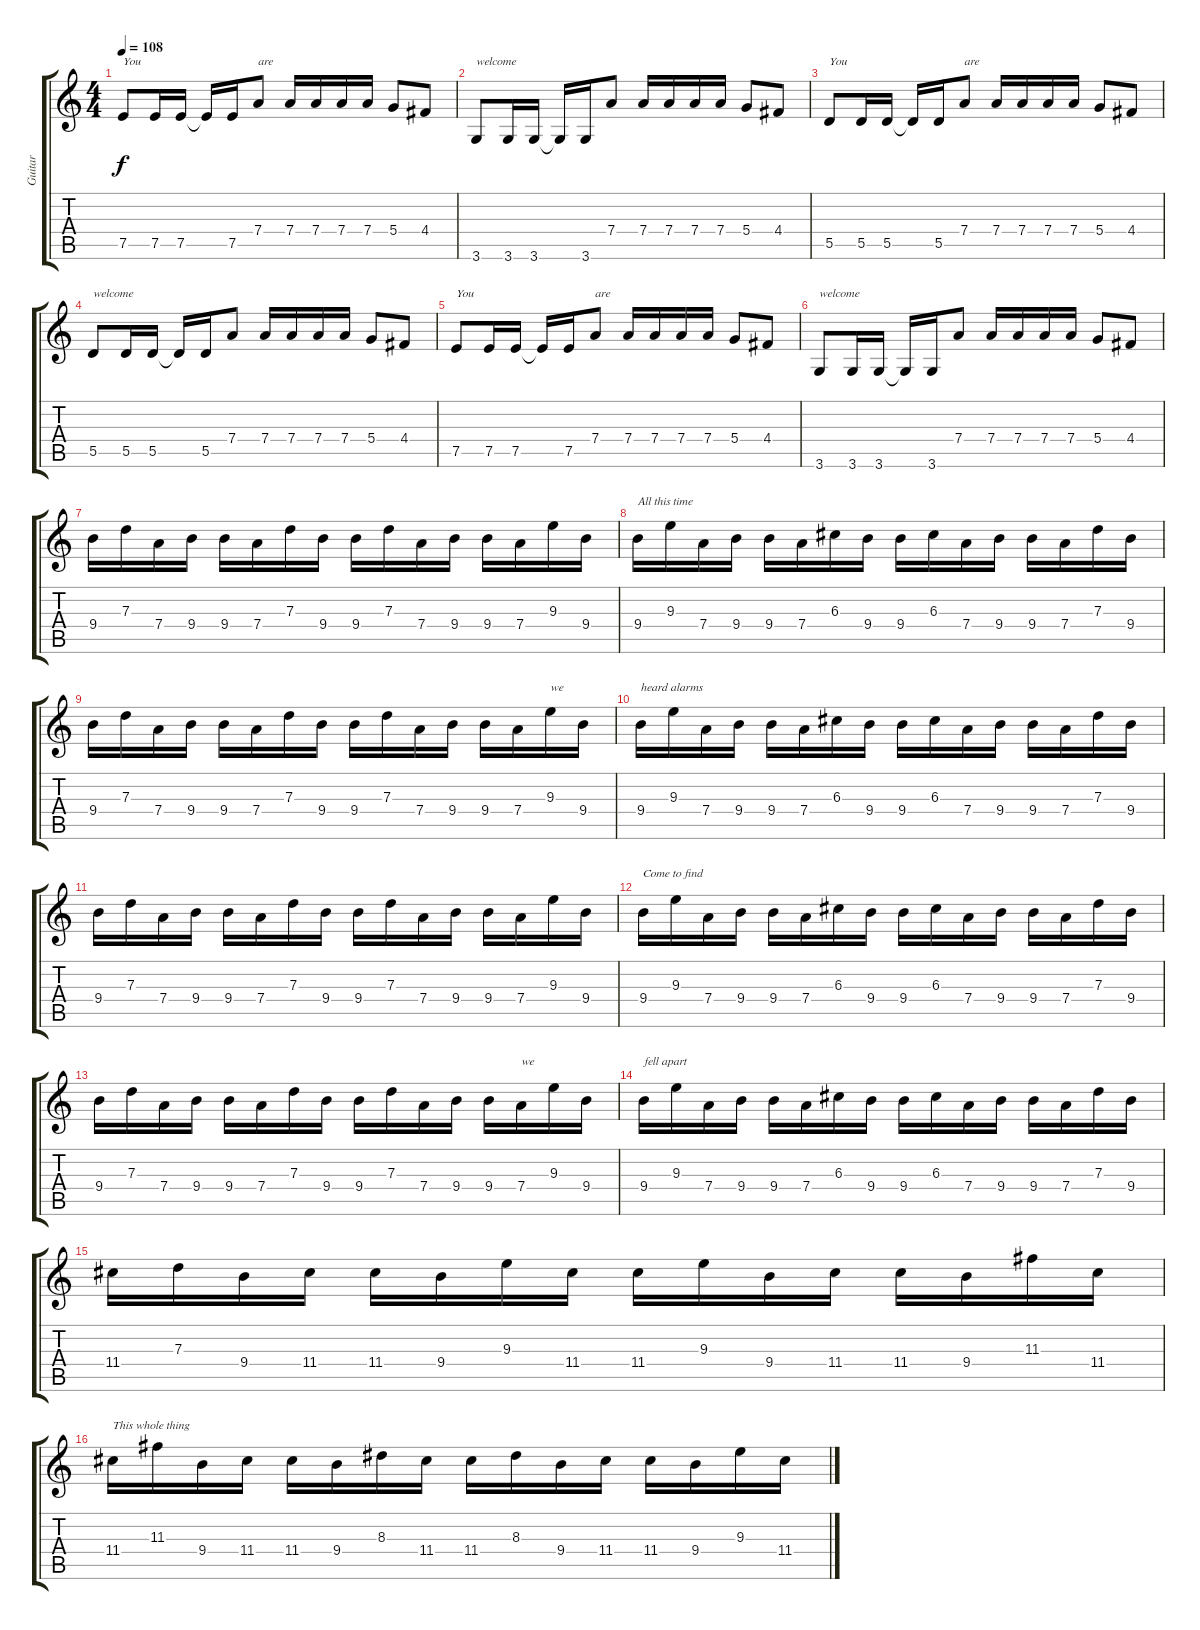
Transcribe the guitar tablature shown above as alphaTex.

\track ("Guitar" "Guitar") {instrument electricguitarclean}
\staff {score tabs}
\tuning (E4 B3 G3 D3 A2 E2) {hide}
\ts (4 4)
\tempo 108
\clef g2
\ks c
7.5.8{txt "You" dy f} 7.5.16 7.5.16 7.5{t}.16 7.5.16 7.4.8{txt "are"} 7.4.16 7.4.16 7.4.16 7.4.16 5.4.8 4.4.8 |
3.6.8{txt "welcome"} 3.6.16 3.6.16 3.6{t}.16 3.6.16 7.4.8 7.4.16 7.4.16 7.4.16 7.4.16 5.4.8 4.4.8 |
5.5.8{txt "You"} 5.5.16 5.5.16 5.5{t}.16 5.5.16 7.4.8{txt "are"} 7.4.16 7.4.16 7.4.16 7.4.16 5.4.8 4.4.8 |
5.5.8{txt "welcome"} 5.5.16 5.5.16 5.5{t}.16 5.5.16 7.4.8 7.4.16 7.4.16 7.4.16 7.4.16 5.4.8 4.4.8 |
7.5.8{txt "You"} 7.5.16 7.5.16 7.5{t}.16 7.5.16 7.4.8{txt "are"} 7.4.16 7.4.16 7.4.16 7.4.16 5.4.8 4.4.8 |
3.6.8{txt "welcome"} 3.6.16 3.6.16 3.6{t}.16 3.6.16 7.4.8 7.4.16 7.4.16 7.4.16 7.4.16 5.4.8 4.4.8 |
9.4.16 7.3.16 7.4.16 9.4.16 9.4.16 7.4.16 7.3.16 9.4.16 9.4.16 7.3.16 7.4.16 9.4.16 9.4.16 7.4.16 9.3.16 9.4.16 |
9.4.16{txt "All this time"} 9.3.16 7.4.16 9.4.16 9.4.16 7.4.16 6.3.16 9.4.16 9.4.16 6.3.16 7.4.16 9.4.16 9.4.16 7.4.16 7.3.16 9.4.16 |
9.4.16 7.3.16 7.4.16 9.4.16 9.4.16 7.4.16 7.3.16 9.4.16 9.4.16 7.3.16 7.4.16 9.4.16 9.4.16 7.4.16 9.3.16{txt "we"} 9.4.16 |
9.4.16{txt "heard alarms"} 9.3.16 7.4.16 9.4.16 9.4.16 7.4.16 6.3.16 9.4.16 9.4.16 6.3.16 7.4.16 9.4.16 9.4.16 7.4.16 7.3.16 9.4.16 |
9.4.16 7.3.16 7.4.16 9.4.16 9.4.16 7.4.16 7.3.16 9.4.16 9.4.16 7.3.16 7.4.16 9.4.16 9.4.16 7.4.16 9.3.16 9.4.16 |
9.4.16{txt "Come to find"} 9.3.16 7.4.16 9.4.16 9.4.16 7.4.16 6.3.16 9.4.16 9.4.16 6.3.16 7.4.16 9.4.16 9.4.16 7.4.16 7.3.16 9.4.16 |
9.4.16 7.3.16 7.4.16 9.4.16 9.4.16 7.4.16 7.3.16 9.4.16 9.4.16 7.3.16 7.4.16 9.4.16 9.4.16 7.4.16{txt "we"} 9.3.16 9.4.16 |
9.4.16{txt "fell apart"} 9.3.16 7.4.16 9.4.16 9.4.16 7.4.16 6.3.16 9.4.16 9.4.16 6.3.16 7.4.16 9.4.16 9.4.16 7.4.16 7.3.16 9.4.16 |
11.4.16 7.3.16 9.4.16 11.4.16 11.4.16 9.4.16 9.3.16 11.4.16 11.4.16 9.3.16 9.4.16 11.4.16 11.4.16 9.4.16 11.3.16 11.4.16 |
11.4.16{txt "This whole thing"} 11.3.16 9.4.16 11.4.16 11.4.16 9.4.16 8.3.16 11.4.16 11.4.16 8.3.16 9.4.16 11.4.16 11.4.16 9.4.16 9.3.16 11.4.16
